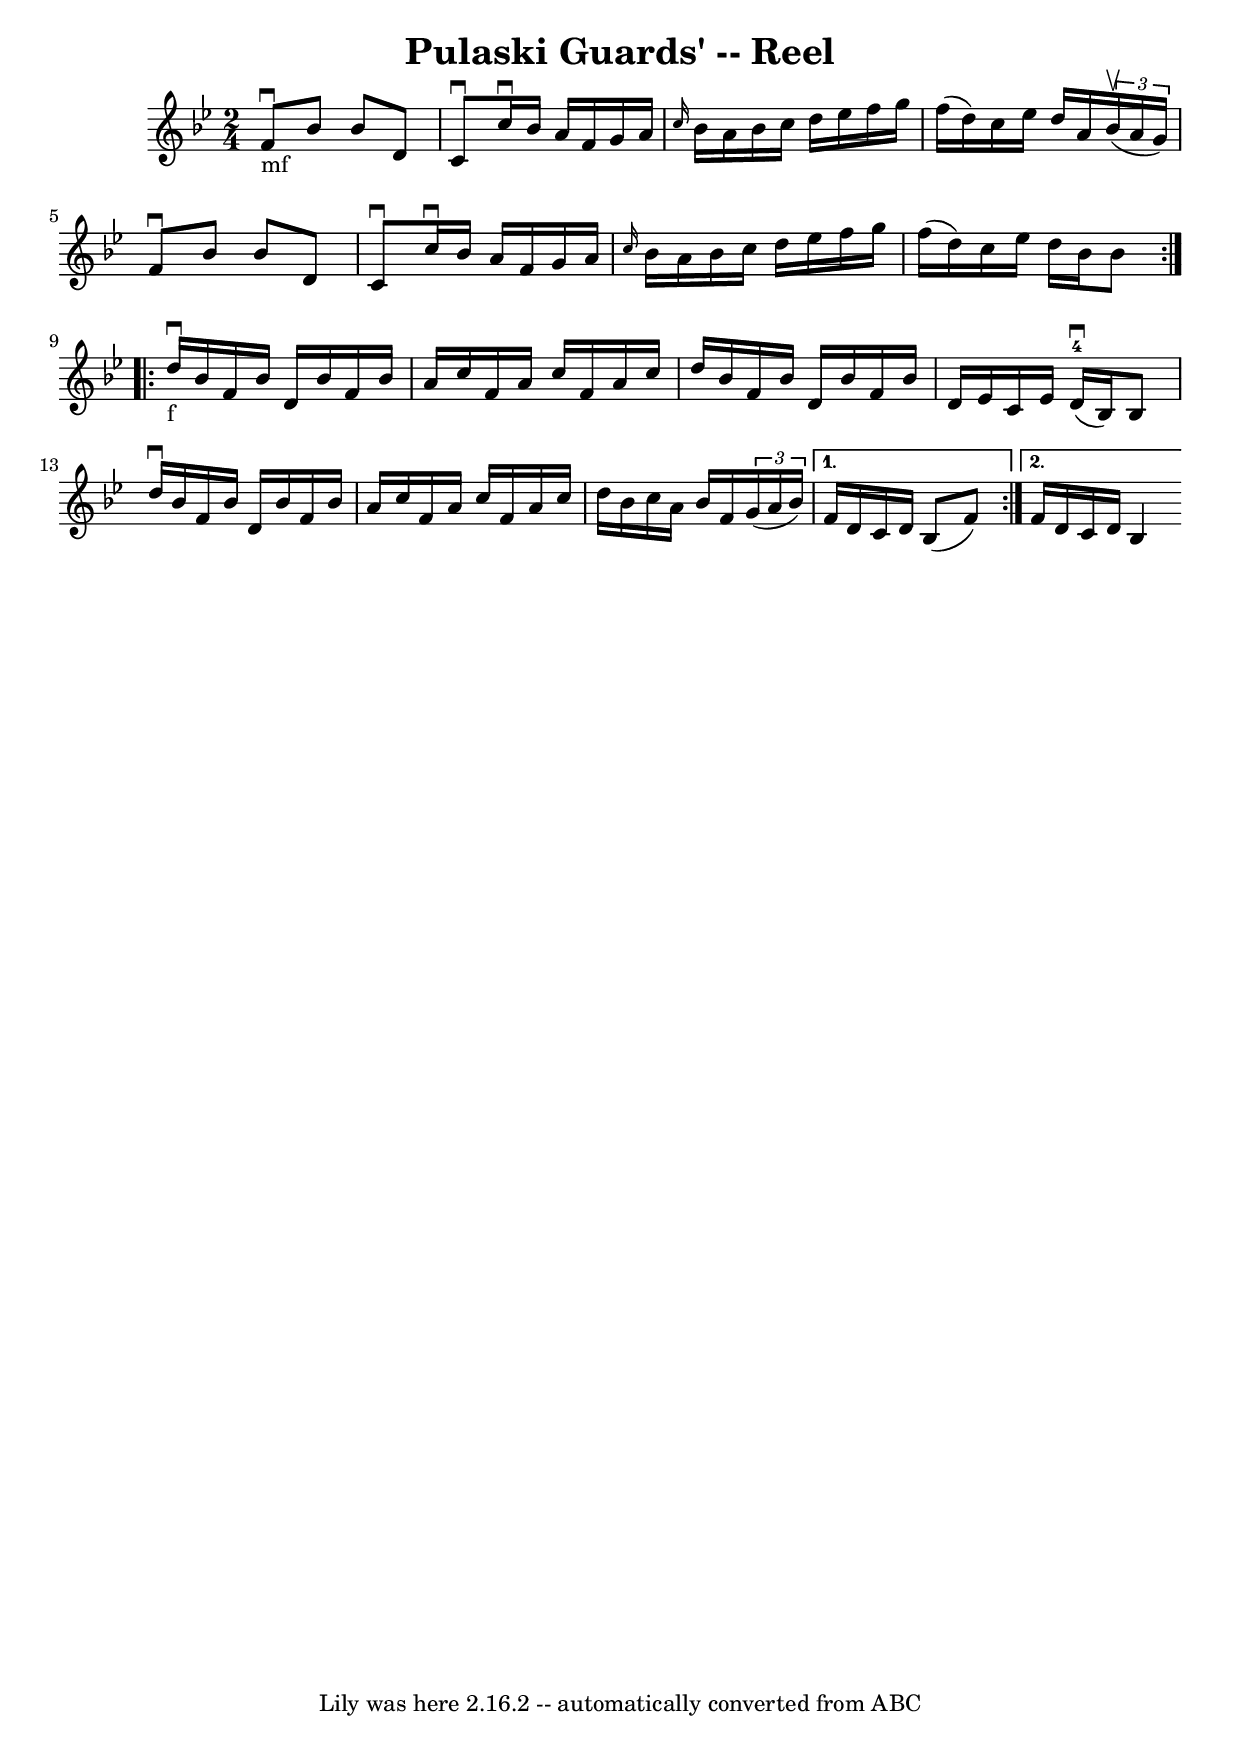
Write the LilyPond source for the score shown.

\version "2.16.2"
\include "Mammoth.ily"
\header {
  %% book = "Ryan's Mammoth Collection"
 crossRefNumber = "1"
 footnotes = "\\\\296"
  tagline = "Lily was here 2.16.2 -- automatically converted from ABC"
  title = "Pulaski Guards' -- Reel"

}
voicedefault =  {



  \repeat volta 2 {

    \time 2/4      \key bes \major f'8_"mf"^\downbow bes'8 bes'8 d'8      |
 c'8^\downbow c''16^\downbow bes'16 a'16 f'16 g'16 a'16     |
    \grace { c''16  
	   } bes'16 a'16 bes'16 c''16 d''16 ees''16 f''16 g''16     |
 f''16 (d''16) c''16    
 ees''16 d''16 a'16    \times 2/3 { bes'16^\upbow(a'16 g'16)  				     }   |
 f'8^\downbow bes'8 bes'8 d'8    |
 c'8^\downbow c''16^\downbow bes'16 a'16 f'16 g'16 a'16     |
    \grace { c''16  
	   } bes'16 a'16 bes'16 c''16 d''16 ees''16 f''16 g''16     |
 f''16 (d''16) c''16 ees''16  
 d''16 bes'16 bes'8    
  }     
  \repeat volta 2 {
 d''16_"f"^\downbow bes'16 f'16 bes'16 d'16 bes'16 f'16 bes'16     |
 a'16 c''16 f'16 a'16 c''16 f'16 a'16 c''16     |
 d''16 bes'16 f'16 bes'16 d'16 bes'16 f'16 bes'16     |
 d'16 ees'16 c'16 ees'16 d'16-4^\downbow(bes16) bes8      |
 d''16^\downbow bes'16 f'16 bes'16 d'16 bes'16 f'16 bes'16     |
 a'16 c''16 f'16 a'16 c''16 f'16 a'16 c''16     |
 d''16 bes'16 c''16 a'16 bes'16 f'16  
    \times 2/3 { g'16 (a'16 bes'16) 
	       }   
  } \alternative{{ f'16    
		 d'16 c'16 d'16 bes8 (f'8)   
		 } { f'16 d'16 c'16 d'16    		 bes4  \bar " |."   
		   }
	       }

}

\score{
  <<

    \context Staff="default"
    {
      \voicedefault 
      
    }

  >>
  \layout {
    
  }
  \midi {
  }

}
